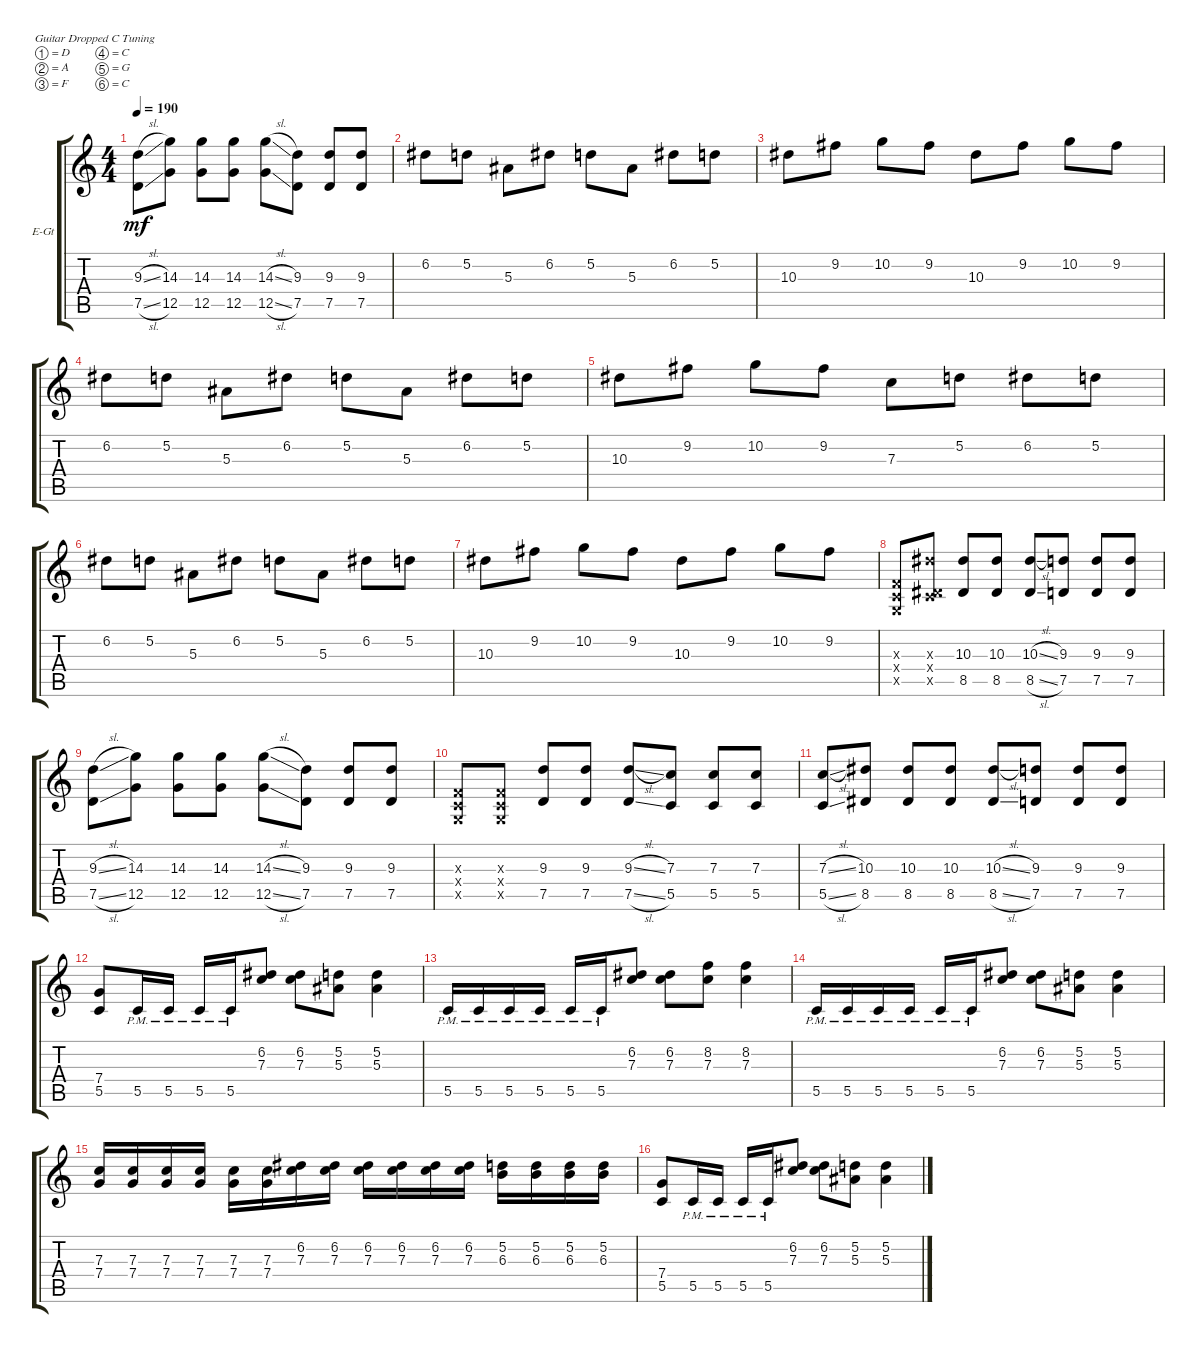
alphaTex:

\defaultSystemsLayout 4
\bracketExtendMode groupsimilarinstruments
\firstSystemTrackNameOrientation horizontal
\otherSystemsTrackNameOrientation horizontal
\track ("Electric Guitar" "E-Gt") {instrument distortionguitar}
\staff {score tabs}
\tuning (D4 A3 F3 C3 G2 C2)
\ts (4 4)
\tempo 190
\clef g2
\ks c
(7.5{sl} 9.3{sl}).8{dy mf} (12.5 14.3).8 (12.5 14.3).8 (12.5 14.3).8 (12.5{sl} 14.3{sl}).8 (7.5 9.3).8 (7.5 9.3).8 (7.5 9.3).8 |
6.2.8 5.2.8 5.3.8 6.2.8 5.2.8 5.3.8 6.2.8 5.2.8 |
10.3.8 9.2.8 10.2.8 9.2.8 10.3.8 9.2.8 10.2.8 9.2.8 |
6.2.8 5.2.8 5.3.8 6.2.8 5.2.8 5.3.8 6.2.8 5.2.8 |
10.3.8 9.2.8 10.2.8 9.2.8 7.3.8 5.2.8 6.2.8 5.2.8 |
6.2.8 5.2.8 5.3.8 6.2.8 5.2.8 5.3.8 6.2.8 5.2.8 |
10.3.8 9.2.8 10.2.8 9.2.8 10.3.8 9.2.8 10.2.8 9.2.8 |
(0.5{x} 0.4{x} 0.3{x}).8 (8.5{x} 10.3{x} 0.4{x}).8 (8.5 10.3).8 (8.5 10.3).8 (8.5{sl} 10.3{sl}).8 (7.5 9.3).8 (7.5 9.3).8 (7.5 9.3).8 |
(7.5{sl} 9.3{sl}).8 (12.5 14.3).8 (12.5 14.3).8 (12.5 14.3).8 (12.5{sl} 14.3{sl}).8 (7.5 9.3).8 (7.5 9.3).8 (7.5 9.3).8 |
(0.5{x} 0.4{x} 0.3{x}).8 (0.5{x} 0.4{x} 0.3{x}).8 (7.5 9.3).8 (7.5 9.3).8 (7.5{sl} 9.3{sl}).8 (5.5 7.3).8 (5.5 7.3).8 (5.5 7.3).8 |
(5.5{sl} 7.3{sl}).8 (8.5 10.3).8 (8.5 10.3).8 (8.5 10.3).8 (8.5{sl} 10.3{sl}).8 (7.5 9.3).8 (7.5 9.3).8 (7.5 9.3).8 |
(5.5 7.4).8 5.5{pm}.16 5.5{pm}.16 5.5{pm}.16 5.5{pm}.16 (7.3 6.2).8 (7.3 6.2).8 (5.3 5.2).8 (5.3 5.2).4 |
5.5{pm}.16 5.5{pm}.16 5.5{pm}.16 5.5{pm}.16 5.5{pm}.16 5.5{pm}.16 (7.3 6.2).8 (7.3 6.2).8 (7.3 8.2).8 (7.3 8.2).4 |
5.5{pm}.16 5.5{pm}.16 5.5{pm}.16 5.5{pm}.16 5.5{pm}.16 5.5{pm}.16 (7.3 6.2).8 (7.3 6.2).8 (5.3 5.2).8 (5.3 5.2).4 |
(7.4 7.3).16 (7.4 7.3).16 (7.4 7.3).16 (7.4 7.3).16 (7.4 7.3).16 (7.4 7.3).16 (7.3 6.2).16 (7.3 6.2).16 (7.3 6.2).16 (7.3 6.2).16 (7.3 6.2).16 (7.3 6.2).16 (6.3 5.2).16 (6.3 5.2).16 (6.3 5.2).16 (6.3 5.2).16 |
(5.5 7.4).8 5.5{pm}.16 5.5{pm}.16 5.5{pm}.16 5.5{pm}.16 (7.3 6.2).8 (7.3 6.2).8 (5.3 5.2).8 (5.3 5.2).4
